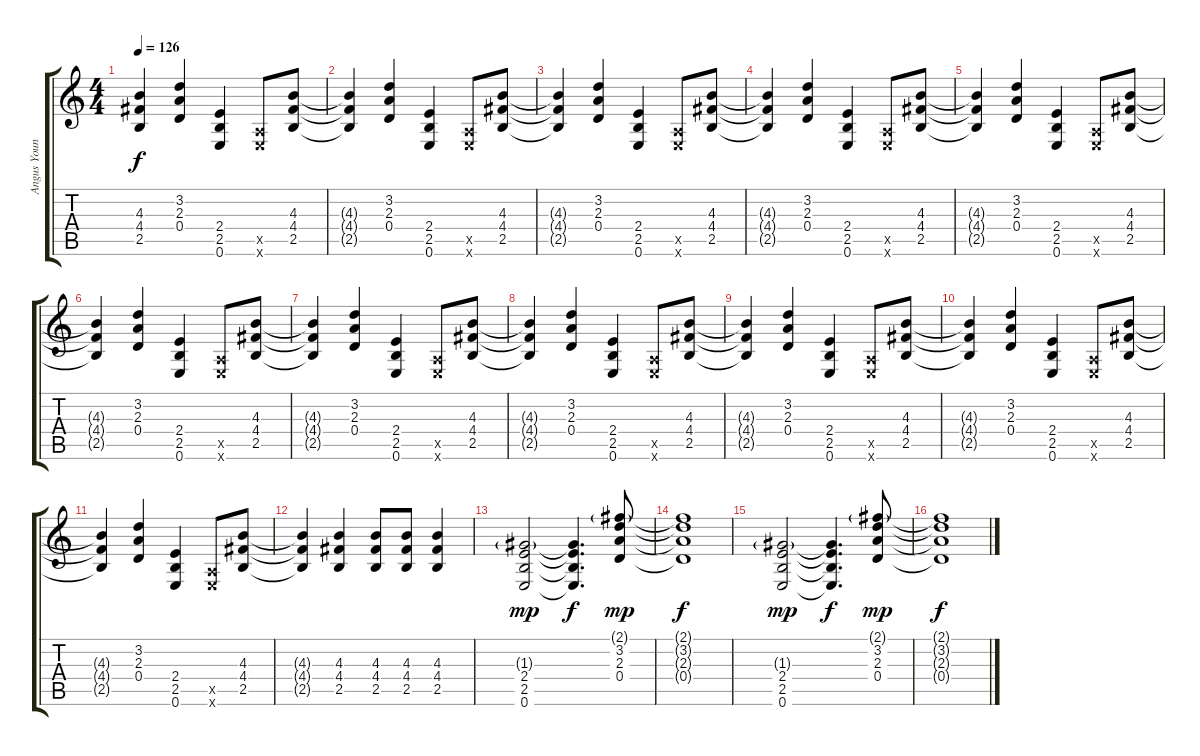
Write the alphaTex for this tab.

\track ("Angus Young" "Angus Youn") {instrument distortionguitar}
\staff {score tabs}
\tuning (E4 B3 G3 D3 A2 E2) {hide}
\ts (4 4)
\tempo 126
\clef g2
\ks c
(4.3{t} 4.4{t} 2.5{t}).4{dy f} (3.2 2.3 0.4).4 (2.4 2.5 0.6).4 (0.5{x} 0.6{x}).8 (4.3 4.4 2.5).8 |
(4.3{t} 4.4{t} 2.5{t}).4 (3.2 2.3 0.4).4 (2.4 2.5 0.6).4 (0.5{x} 0.6{x}).8 (4.3 4.4 2.5).8 |
(4.3{t} 4.4{t} 2.5{t}).4 (3.2 2.3 0.4).4 (2.4 2.5 0.6).4 (0.5{x} 0.6{x}).8 (4.3 4.4 2.5).8 |
(4.3{t} 4.4{t} 2.5{t}).4 (3.2 2.3 0.4).4 (2.4 2.5 0.6).4 (0.5{x} 0.6{x}).8 (4.3 4.4 2.5).8 |
(4.3{t} 4.4{t} 2.5{t}).4 (3.2 2.3 0.4).4 (2.4 2.5 0.6).4 (0.5{x} 0.6{x}).8 (4.3 4.4 2.5).8 |
(4.3{t} 4.4{t} 2.5{t}).4 (3.2 2.3 0.4).4 (2.4 2.5 0.6).4 (0.5{x} 0.6{x}).8 (4.3 4.4 2.5).8 |
(4.3{t} 4.4{t} 2.5{t}).4 (3.2 2.3 0.4).4 (2.4 2.5 0.6).4 (0.5{x} 0.6{x}).8 (4.3 4.4 2.5).8 |
(4.3{t} 4.4{t} 2.5{t}).4 (3.2 2.3 0.4).4 (2.4 2.5 0.6).4 (0.5{x} 0.6{x}).8 (4.3 4.4 2.5).8 |
(4.3{t} 4.4{t} 2.5{t}).4 (3.2 2.3 0.4).4 (2.4 2.5 0.6).4 (0.5{x} 0.6{x}).8 (4.3 4.4 2.5).8 |
(4.3{t} 4.4{t} 2.5{t}).4 (3.2 2.3 0.4).4 (2.4 2.5 0.6).4 (0.5{x} 0.6{x}).8 (4.3 4.4 2.5).8 |
(4.3{t} 4.4{t} 2.5{t}).4 (3.2 2.3 0.4).4 (2.4 2.5 0.6).4 (0.5{x} 0.6{x}).8 (4.3 4.4 2.5).8 |
(4.3{t} 4.4{t} 2.5{t}).4 (4.3 4.4 2.5).4 (4.3 4.4 2.5).8 (4.3 4.4 2.5).8 (4.3 4.4 2.5).4 |
(1.3{g} 2.4 2.5 0.6).2{dy mp} (1.3{t} 2.4{t} 2.5{t} 0.6{t}).4{d dy f} (2.1{g} 3.2 2.3 0.4).8{dy mp} |
(2.1{t} 3.2{t} 2.3{t} 0.4{t}).1{dy f} |
(1.3{g} 2.4 2.5 0.6).2{dy mp} (1.3{t} 2.4{t} 2.5{t} 0.6{t}).4{d dy f} (2.1{g} 3.2 2.3 0.4).8{dy mp} |
(2.1{t} 3.2{t} 2.3{t} 0.4{t}).1{dy f}
